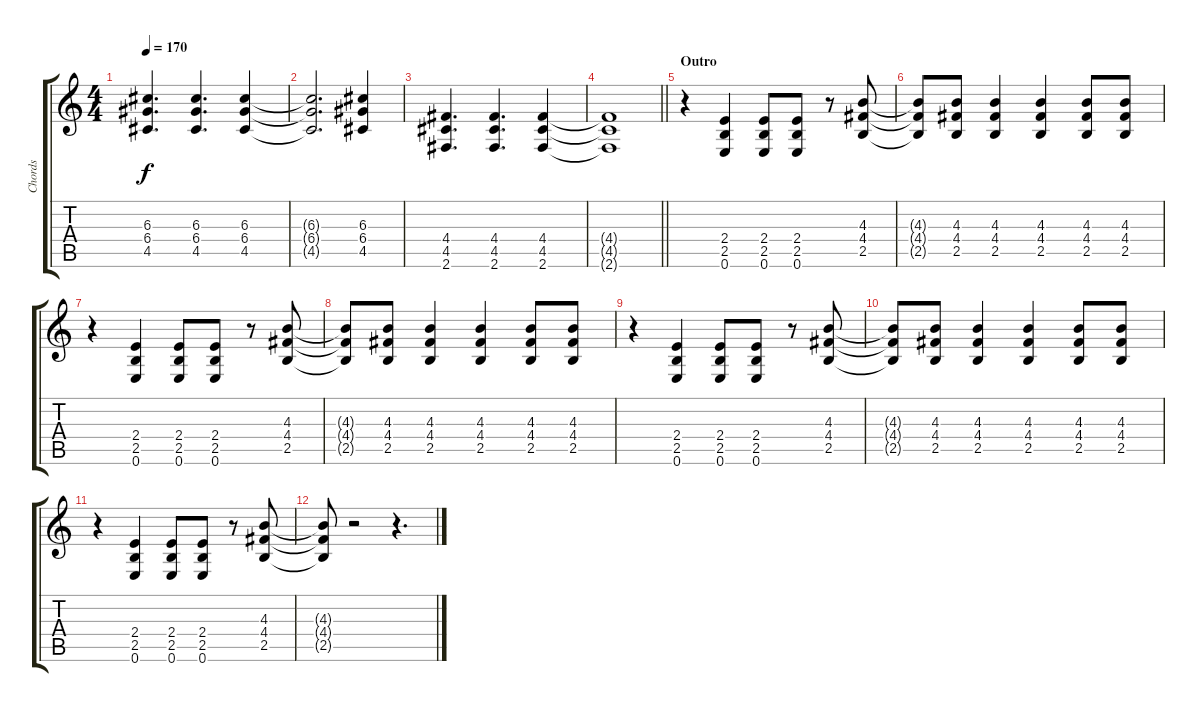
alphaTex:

\track ("Chords" "Chords") {instrument distortionguitar}
\staff {score tabs}
\tuning (E4 B3 G3 D3 A2 E2) {hide}
\ts (4 4)
\tempo 170
\clef g2
\ks c
(6.3 6.4 4.5).4{d dy f} (6.3 6.4 4.5).4{d} (6.3 6.4 4.5).4 |
(6.3{t} 6.4{t} 4.5{t}).2{d} (6.3 6.4 4.5).4 |
(4.4 4.5 2.6).4{d} (4.4 4.5 2.6).4{d} (4.4 4.5 2.6).4 |
\barLineRight lightlight
(4.4{t} 4.5{t} 2.6{t}).1 |
\section ("" "Outro")
r.4 (2.4 2.5 0.6).4 (2.4 2.5 0.6).8 (2.4 2.5 0.6).8 r.8 (4.3 4.4 2.5).8 |
(4.3{t} 4.4{t} 2.5{t}).8 (4.3 4.4 2.5).8 (4.3 4.4 2.5).4 (4.3 4.4 2.5).4 (4.3 4.4 2.5).8 (4.3 4.4 2.5).8 |
r.4 (2.4 2.5 0.6).4 (2.4 2.5 0.6).8 (2.4 2.5 0.6).8 r.8 (4.3 4.4 2.5).8 |
(4.3{t} 4.4{t} 2.5{t}).8 (4.3 4.4 2.5).8 (4.3 4.4 2.5).4 (4.3 4.4 2.5).4 (4.3 4.4 2.5).8 (4.3 4.4 2.5).8 |
r.4 (2.4 2.5 0.6).4 (2.4 2.5 0.6).8 (2.4 2.5 0.6).8 r.8 (4.3 4.4 2.5).8 |
(4.3{t} 4.4{t} 2.5{t}).8 (4.3 4.4 2.5).8 (4.3 4.4 2.5).4 (4.3 4.4 2.5).4 (4.3 4.4 2.5).8 (4.3 4.4 2.5).8 |
r.4 (2.4 2.5 0.6).4 (2.4 2.5 0.6).8 (2.4 2.5 0.6).8 r.8 (4.3 4.4 2.5).8 |
(4.3{t} 4.4{t} 2.5{t}).8 r.2 r.4{d}
